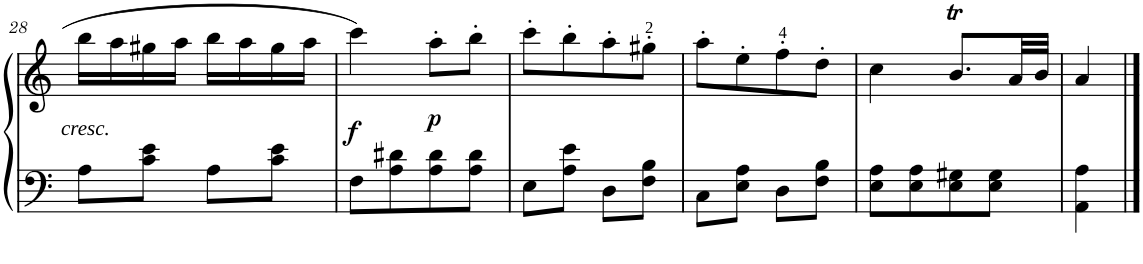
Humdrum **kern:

**kern	**kern	**dynam
*part1	*part1	*part1
*staff2	*staff1	*staff1/2
*I"Piano	*	*
*I'Pno	*	*
!!LO:PB:g=z
*clefF4	*clefG2	*
*k[]	*k[]	*
*M2/4	*M2/4	*
=28	=28	=28
!	!	!LO:DY:b
8A\L	16bb\LL	other-dynamics
.	16aa\	.
8c\ 8e\J	16gg#X\	.
.	16aa\JJ	.
8A\L	16bb\LL	.
.	16aa\	.
8c\ 8e\J	16gg#\	.
.	16aa\JJ	.
=29	=29	=29
!	!	!LO:DY:b
8F\L	4ccc\	f
8A\ 8d#X\	.	.
!	!	!LO:DY:b
8A\ 8d#\	8aa'\L	p
8A\ 8d#\J	8bb'\J	.
=30	=30	=30
8E\L	8ccc'\L	.
8A\ 8e\J	8bb'\	.
8D\L	8aa'\	.
8F\ 8B\J	8gg#X'\J	.
=31	=31	=31
8C\L	8aa'\L	.
8E\ 8A\J	8ee'\	.
8D\L	8ff'\	.
8F\ 8B\J	8dd'\J	.
=32	=32	=32
8E\ 8A\L	4cc\	.
8E\ 8A\	.	.
8E\ 8G#X\	8.b/L	.
8E\ 8G#\J	.	.
.	32a/LL	.
.	32b/JJJ	.
=33	=33	=33
4AA\ 4A\	4a/	.
==	==	==
*-	*-	*-
